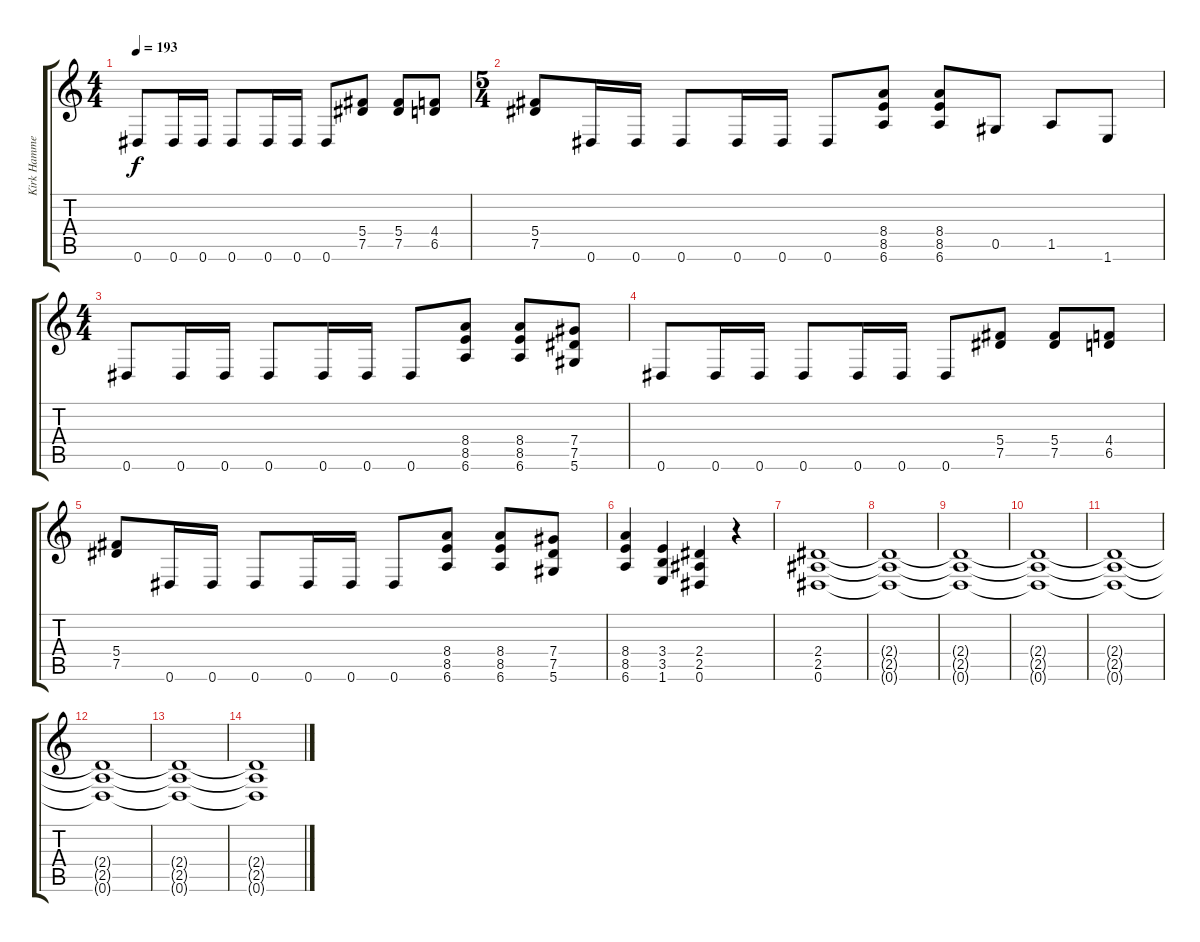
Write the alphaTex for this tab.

\track ("Kirk Hammet " "Kirk Hamme") {instrument distortionguitar}
\staff {score tabs}
\tuning (Eb4 Bb3 Gb3 Db3 Ab2 Eb2) {hide}
\ts (4 4)
\tempo 193
\clef g2
\ks c
0.6.8{dy f} 0.6.16 0.6.16 0.6.8 0.6.16 0.6.16 0.6.8 (5.4 7.5).8 (5.4 7.5).8 (4.4 6.5).8 |
\ts (5 4)
(5.4 7.5).8 0.6.16 0.6.16 0.6.8 0.6.16 0.6.16 0.6.8 (8.4 8.5 6.6).8 (8.4 8.5 6.6).8 0.5.8 1.5.8 1.6.8 |
\ts (4 4)
0.6.8 0.6.16 0.6.16 0.6.8 0.6.16 0.6.16 0.6.8 (8.4 8.5 6.6).8 (8.4 8.5 6.6).8 (7.4 7.5 5.6).8 |
0.6.8 0.6.16 0.6.16 0.6.8 0.6.16 0.6.16 0.6.8 (5.4 7.5).8 (5.4 7.5).8 (4.4 6.5).8 |
(5.4 7.5).8 0.6.16 0.6.16 0.6.8 0.6.16 0.6.16 0.6.8 (8.4 8.5 6.6).8 (8.4 8.5 6.6).8 (7.4 7.5 5.6).8 |
(8.4 8.5 6.6).4 (3.4 3.5 1.6).4 (2.4 2.5 0.6).4 r.4 |
(2.4 2.5 0.6).1 |
(2.4{t} 2.5{t} 0.6{t}).1 |
(2.4{t} 2.5{t} 0.6{t}).1 |
(2.4{t} 2.5{t} 0.6{t}).1 |
(2.4{t} 2.5{t} 0.6{t}).1 |
(2.4{t} 2.5{t} 0.6{t}).1 |
(2.4{t} 2.5{t} 0.6{t}).1 |
(2.4{t} 2.5{t} 0.6{t}).1
